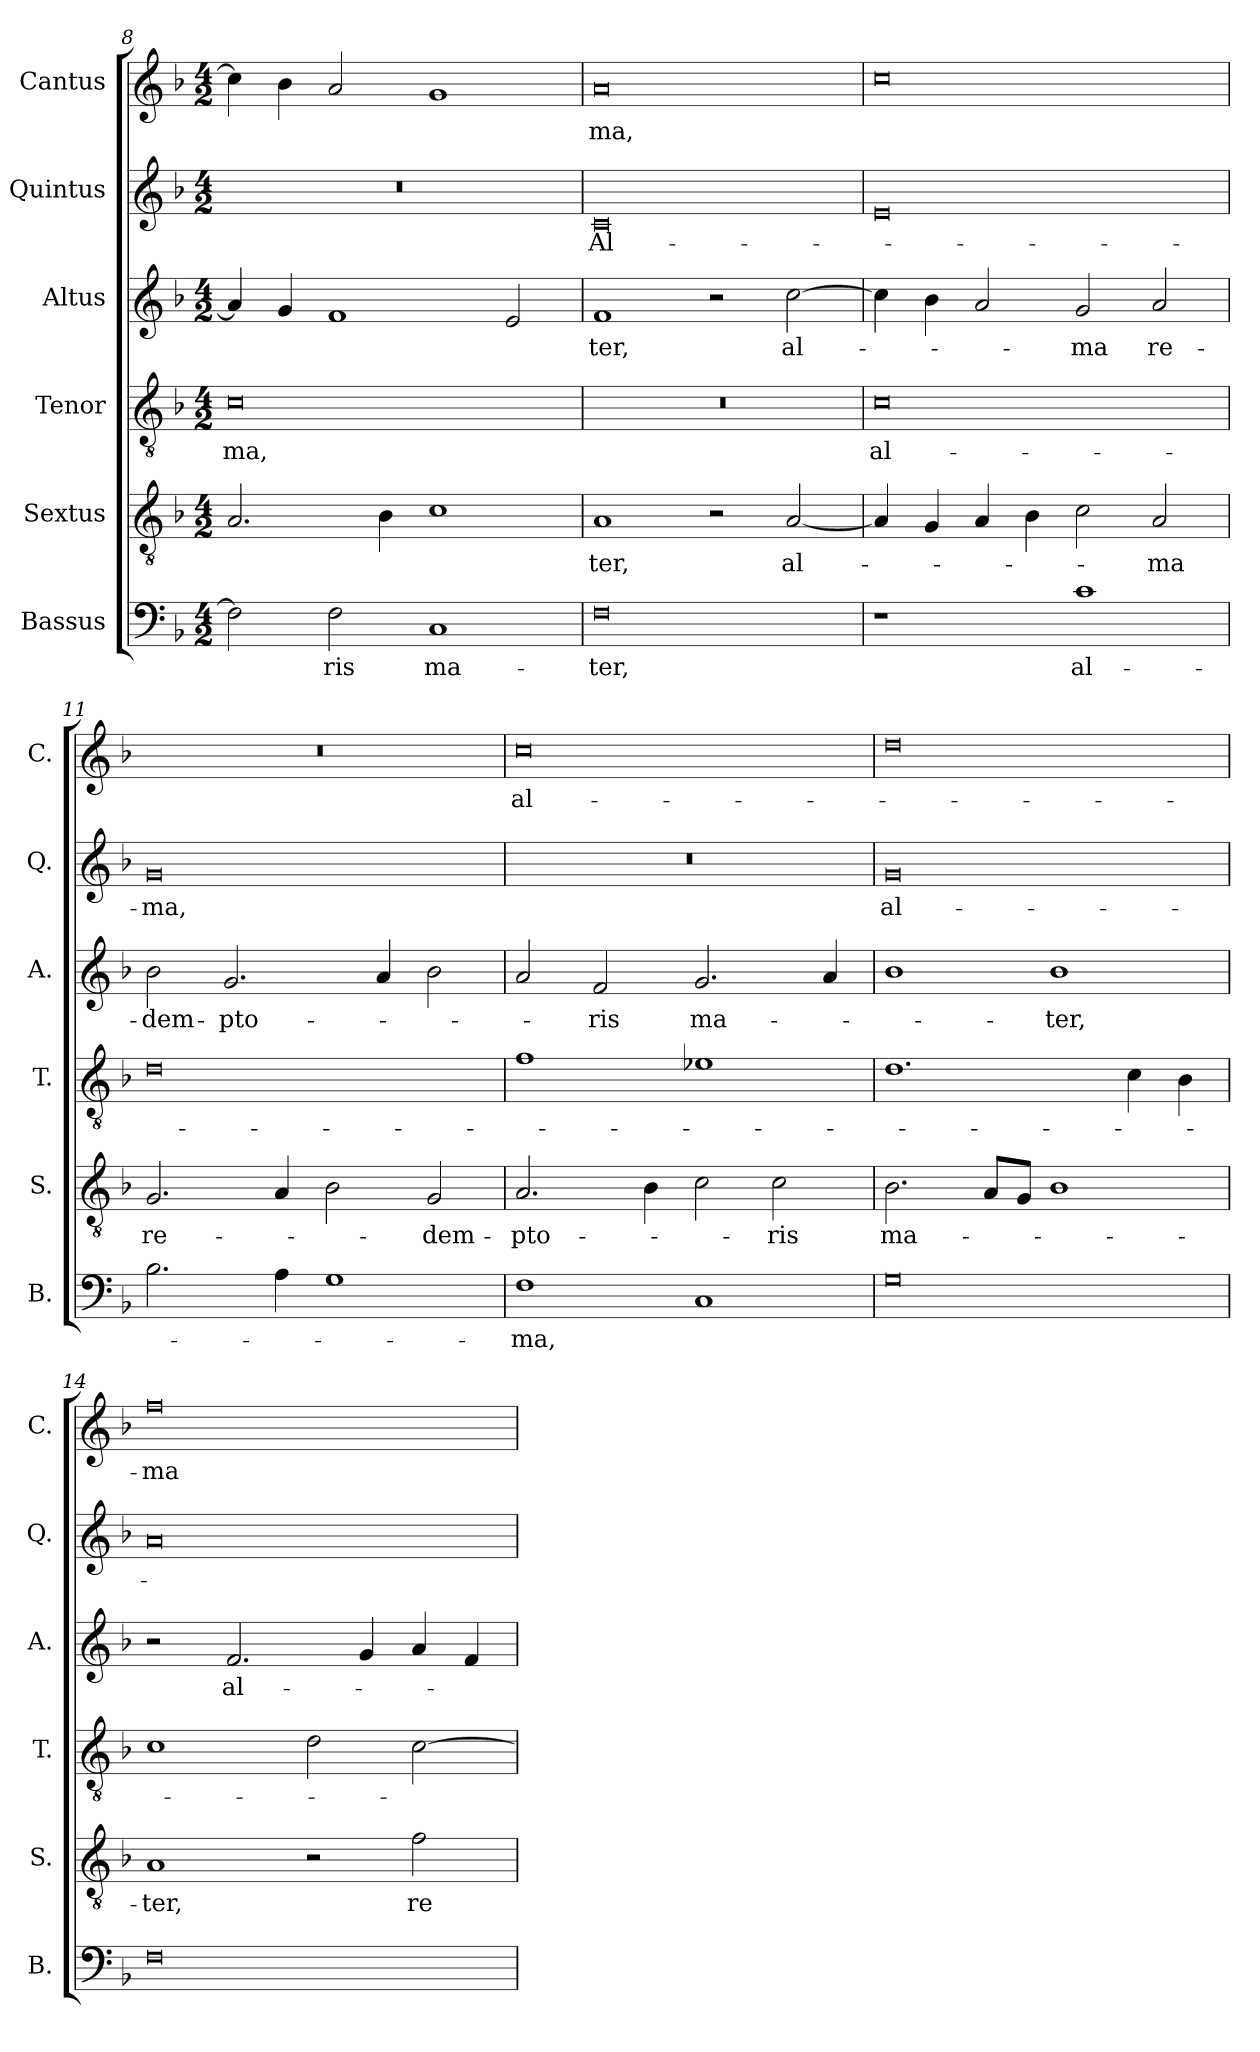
**kern	**text	**kern	**text	**kern	**text	**kern	**text	**kern	**text	**kern	**text
*part6	*part6	*part5	*part5	*part4	*part4	*part3	*part3	*part2	*part2	*part1	*part1
*staff6	*staff6	*staff5	*staff5	*staff4	*staff4	*staff3	*staff3	*staff2	*staff2	*staff1	*staff1
*I"Bassus	*	*I"Sextus	*	*I"Tenor	*	*I"Altus	*	*I"Quintus	*	*I"Cantus	*
*I'B.	*	*I'S.	*	*I'T.	*	*I'A.	*	*I'Q.	*	*I'C.	*
*clefF4	*	*clefGv2	*	*clefGv2	*	*clefG2	*	*clefG2	*	*clefG2	*
*k[b-]	*	*k[b-]	*	*k[b-]	*	*k[b-]	*	*k[b-]	*	*k[b-]	*
*M4/2	*	*M4/2	*	*M4/2	*	*M4/2	*	*M4/2	*	*M4/2	*
=8	=8	=8	=8	=8	=8	=8	=8	=8	=8	=8	=8
!	!	!	!	!	!LO:LY:b	!	!	!	!	!	!
2F\]	.	2.A/	.	0c	-ma,	4a/]	.	0r	.	4cc\]	.
.	.	.	.	.	.	4g/	.	.	.	4b-\	.
!	!LO:LY:b	!	!	!	!	!	!	!	!	!	!
2F\	-ris	.	.	.	.	1f	.	.	.	2a/	.
.	.	4B-\	.	.	.	.	.	.	.	.	.
!	!LO:LY:b	!	!	!	!	!	!	!	!	!	!
1C	ma-	1c	.	.	.	.	.	.	.	1g	.
.	.	.	.	.	.	2e/	.	.	.	.	.
=9	=9	=9	=9	=9	=9	=9	=9	=9	=9	=9	=9
!	!LO:LY:b	!	!LO:LY:b	!	!	!	!LO:LY:b	!	!LO:LY:b	!	!LO:LY:b
0F	-ter,	1A	-ter,	0r	.	1f	-ter,	0c	Al-	0a	-ma,
.	.	2r	.	.	.	2r	.	.	.	.	.
!	!	!	!LO:LY:b	!	!	!	!LO:LY:b	!	!	!	!
.	.	[2A/	al-	.	.	[2cc\	al-	.	.	.	.
!!LO:LB:g=z
=10	=10	=10	=10	=10	=10	=10	=10	=10	=10	=10	=10
!	!	!	!	!	!LO:LY:b	!	!	!	!	!	!
1r	.	4A/]	.	0c	al-	4cc\]	.	0e	.	0cc	.
.	.	4G/	.	.	.	4b-\	.	.	.	.	.
.	.	4A/	.	.	.	2a/	.	.	.	.	.
.	.	4B-\	.	.	.	.	.	.	.	.	.
!	!LO:LY:b	!	!	!	!	!	!LO:LY:b	!	!	!	!
1c	al-	2c\	.	.	.	2g/	-ma	.	.	.	.
!	!	!	!LO:LY:b	!	!	!	!LO:LY:b	!	!	!	!
.	.	2A/	-ma	.	.	2a/	re-	.	.	.	.
=11	=11	=11	=11	=11	=11	=11	=11	=11	=11	=11	=11
!	!	!	!LO:LY:b	!	!	!	!LO:LY:b	!	!LO:LY:b	!	!
2.B-\	.	2.G/	re-	0d	.	2b-\	-dem-	0g	-ma,	0r	.
!	!	!	!	!	!	!	!LO:LY:b	!	!	!	!
.	.	.	.	.	.	2.g/	-pto-	.	.	.	.
4A\	.	4A/	.	.	.	.	.	.	.	.	.
1G	.	2B-\	.	.	.	.	.	.	.	.	.
.	.	.	.	.	.	4a/	.	.	.	.	.
!	!	!	!LO:LY:b	!	!	!	!	!	!	!	!
.	.	2G/	-dem-	.	.	2b-\	.	.	.	.	.
=12	=12	=12	=12	=12	=12	=12	=12	=12	=12	=12	=12
!	!LO:LY:b	!	!LO:LY:b	!	!	!	!	!	!	!	!LO:LY:b
1F	-ma,	2.A/	-pto-	1f	.	2a/	.	0r	.	0cc	al-
!	!	!	!	!	!	!	!LO:LY:b	!	!	!	!
.	.	.	.	.	.	2f/	-ris	.	.	.	.
.	.	4B-\	.	.	.	.	.	.	.	.	.
!	!	!	!	!	!	!	!LO:LY:b	!	!	!	!
1C	.	2c\	.	1e-X	.	2.g/	ma-	.	.	.	.
!	!	!	!LO:LY:b	!	!	!	!	!	!	!	!
.	.	2c\	-ris	.	.	.	.	.	.	.	.
.	.	.	.	.	.	4a/	.	.	.	.	.
=13	=13	=13	=13	=13	=13	=13	=13	=13	=13	=13	=13
!	!	!	!LO:LY:b	!	!	!	!	!	!LO:LY:b	!	!
0G	.	2.B-\	ma-	1.d	.	1b-	.	0g	al-	0dd	.
.	.	8A/L	.	.	.	.	.	.	.	.	.
.	.	8G/J	.	.	.	.	.	.	.	.	.
!	!	!	!	!	!	!	!LO:LY:b	!	!	!	!
.	.	1B-	.	.	.	1b-	-ter,	.	.	.	.
.	.	.	.	4c\	.	.	.	.	.	.	.
.	.	.	.	4B-\	.	.	.	.	.	.	.
=14	=14	=14	=14	=14	=14	=14	=14	=14	=14	=14	=14
!	!	!	!LO:LY:b	!	!	!	!	!	!	!	!LO:LY:b
0F	.	1A	-ter,	1c	.	2r	.	0a	.	0ff	-ma
!	!	!	!	!	!	!	!LO:LY:b	!	!	!	!
.	.	.	.	.	.	2.f/	al-	.	.	.	.
.	.	2r	.	2d\	.	.	.	.	.	.	.
.	.	.	.	.	.	4g/	.	.	.	.	.
!	!	!	!LO:LY:b	!	!	!	!	!	!	!	!
.	.	2f\	re-	[2c\	.	4a/	.	.	.	.	.
.	.	.	.	.	.	4f/	.	.	.	.	.
=	=	=	=	=	=	=	=	=	=	=	=
*-	*-	*-	*-	*-	*-	*-	*-	*-	*-	*-	*-
